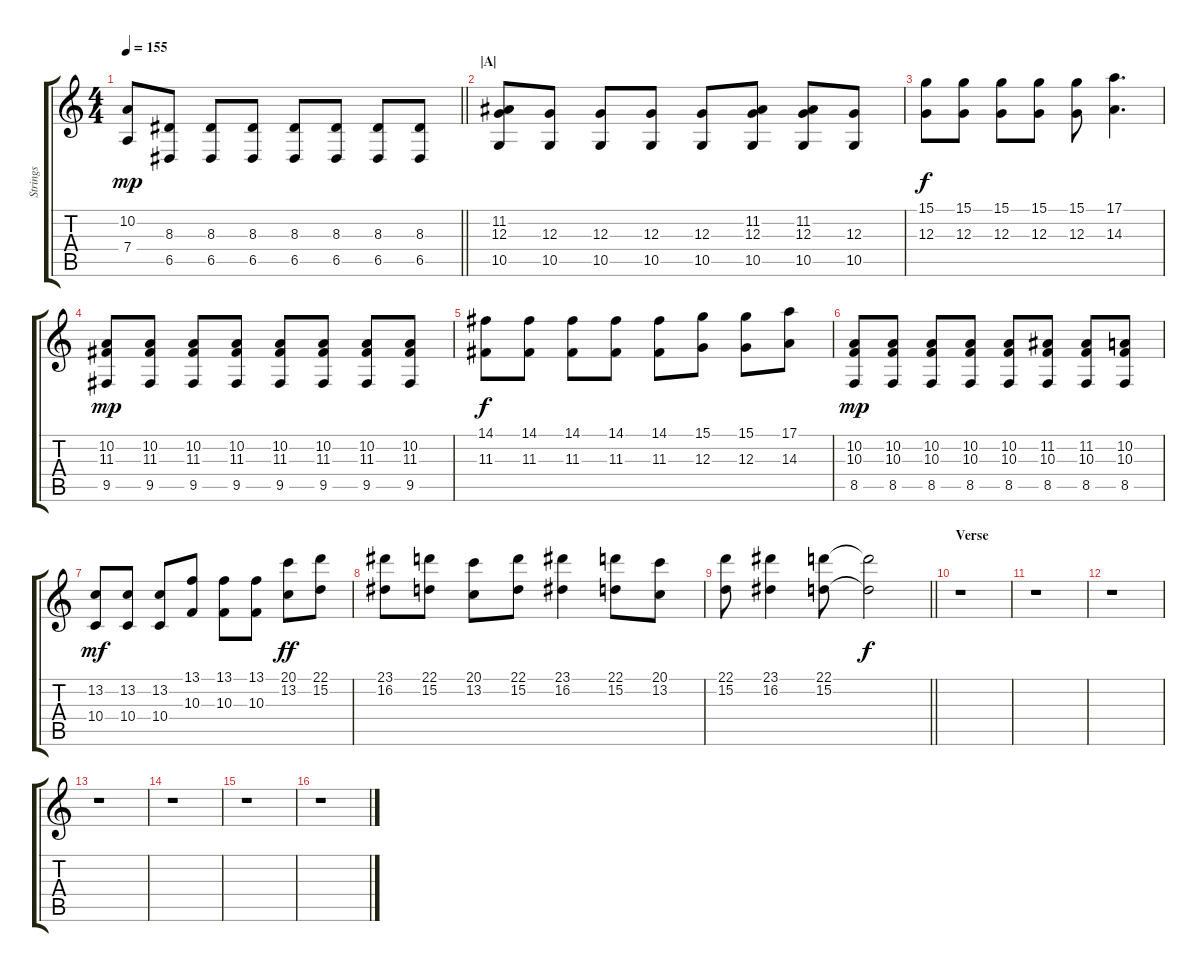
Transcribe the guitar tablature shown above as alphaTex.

\track ("Strings" "Strings") {instrument stringensemble1}
\staff {score tabs}
\tuning (E4 B3 G3 D3 A2 E2) {hide}
\ts (4 4)
\tempo 155
\clef g2
\barLineRight lightlight
\ks c
(10.2 7.4).8{dy mp} (8.3 6.5).8 (8.3 6.5).8 (8.3 6.5).8 (8.3 6.5).8 (8.3 6.5).8 (8.3 6.5).8 (8.3 6.5).8 |
\section ("" "|A|")
(11.2 12.3 10.5).8{volume 14 balance 8} (12.3 10.5).8 (12.3 10.5).8 (12.3 10.5).8 (12.3 10.5).8 (11.2 12.3 10.5).8 (11.2 12.3 10.5).8 (12.3 10.5).8 |
(15.1 12.3).8{dy f} (15.1 12.3).8 (15.1 12.3).8 (15.1 12.3).8 (15.1 12.3).8 (17.1 14.3).4{d} |
(10.2 11.3 9.5).8{dy mp} (10.2 11.3 9.5).8 (10.2 11.3 9.5).8 (10.2 11.3 9.5).8 (10.2 11.3 9.5).8 (10.2 11.3 9.5).8 (10.2 11.3 9.5).8 (10.2 11.3 9.5).8 |
(14.1 11.3).8{dy f} (14.1 11.3).8 (14.1 11.3).8 (14.1 11.3).8 (14.1 11.3).8 (15.1 12.3).8 (15.1 12.3).8 (17.1 14.3).8 |
(10.2 10.3 8.5).8{dy mp} (10.2 10.3 8.5).8 (10.2 10.3 8.5).8 (10.2 10.3 8.5).8 (10.2 10.3 8.5).8 (11.2 10.3 8.5).8 (11.2 10.3 8.5).8 (10.2 10.3 8.5).8 |
(13.2 10.4).8{dy mf} (13.2 10.4).8 (13.2 10.4).8 (13.1 10.3).8 (13.1 10.3).8 (13.1 10.3).8 (20.1 13.2).8{dy ff volume 16} (22.1 15.2).8 |
(23.1 16.2).8 (22.1 15.2).8 (20.1 13.2).8 (22.1 15.2).8 (23.1 16.2).4 (22.1 15.2).8 (20.1 13.2).8 |
\barLineRight lightlight
(22.1 15.2).8 (23.1 16.2).4 (22.1 15.2).8 (22.1{t} 15.2{t}).2{dy f} |
\section ("" "Verse")
r.1 |
r.1 |
r.1 |
r.1 |
r.1 |
r.1 |
r.1
